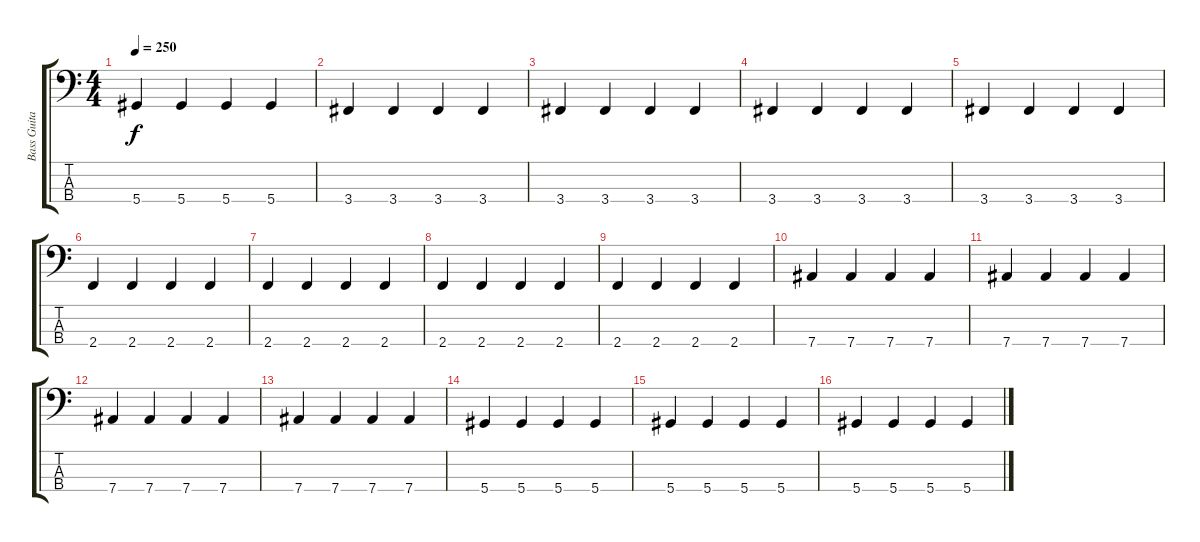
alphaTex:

\track ("Bass Guitar" "Bass Guita") {instrument electricbassfinger}
\staff {score tabs}
\tuning (Gb2 Db2 Ab1 Eb1) {hide}
\ts (4 4)
\tempo 250
\clef f4
\ks c
5.4.4{dy f} 5.4.4 5.4.4 5.4.4 |
3.4.4 3.4.4 3.4.4 3.4.4 |
3.4.4 3.4.4 3.4.4 3.4.4 |
3.4.4 3.4.4 3.4.4 3.4.4 |
3.4.4 3.4.4 3.4.4 3.4.4 |
2.4.4 2.4.4 2.4.4 2.4.4 |
2.4.4 2.4.4 2.4.4 2.4.4 |
2.4.4 2.4.4 2.4.4 2.4.4 |
2.4.4 2.4.4 2.4.4 2.4.4 |
7.4.4 7.4.4 7.4.4 7.4.4 |
7.4.4 7.4.4 7.4.4 7.4.4 |
7.4.4 7.4.4 7.4.4 7.4.4 |
7.4.4 7.4.4 7.4.4 7.4.4 |
5.4.4 5.4.4 5.4.4 5.4.4 |
5.4.4 5.4.4 5.4.4 5.4.4 |
5.4.4 5.4.4 5.4.4 5.4.4
